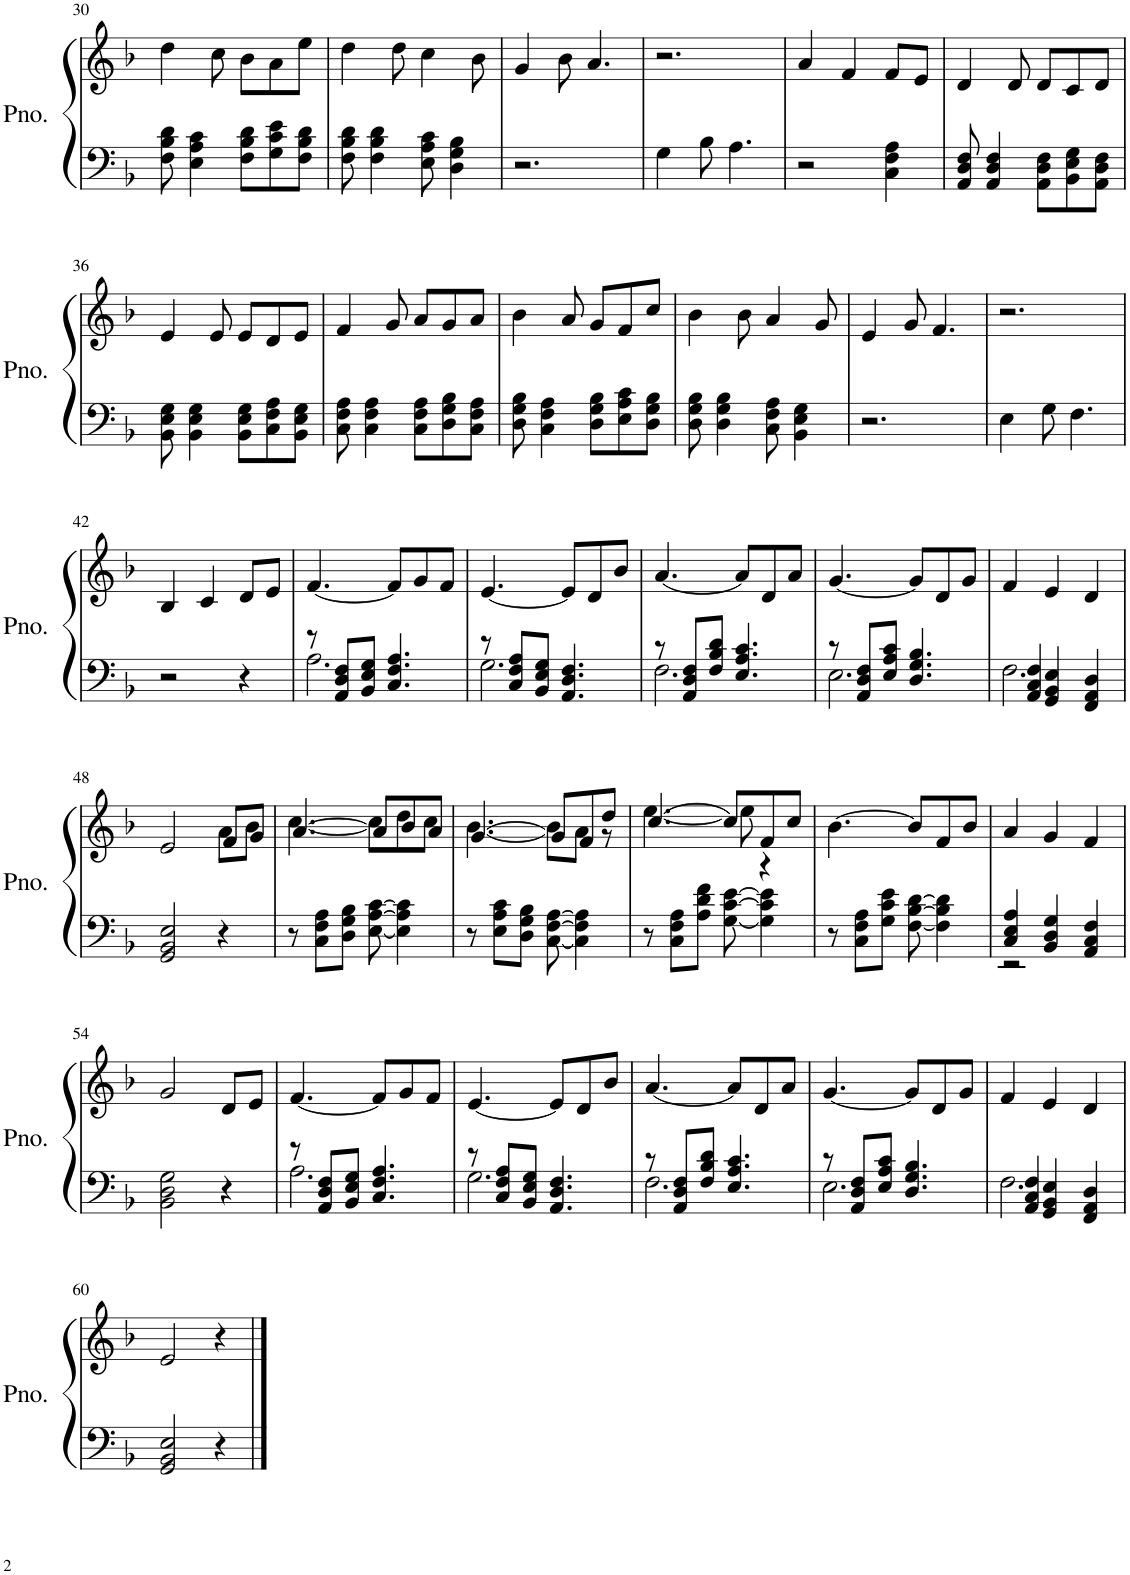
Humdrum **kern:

**kern	**kern
*part1	*part1
*staff2	*staff1
*I"Piano	*
*I'Pno.	*
!!LO:PB:g=z
*clefF4	*clefG2
*k[b-]	*k[b-]
*M6/8	*M6/8
=30	=30
8F\ 8B-\ 8d\	4dd\
4E\ 4A\ 4c\	.
.	8cc\
8F\ 8B-\ 8d\L	8b-\L
8G\ 8c\ 8e\	8a\
8F\ 8B-\ 8d\J	8ee\J
=31	=31
8F\ 8B-\ 8d\	4dd\
4F\ 4B-\ 4d\	.
.	8dd\
8E\ 8A\ 8c\	4cc\
4D\ 4G\ 4B-\	.
.	8b-\
=32	=32
2.r	4g/
.	8b-\
.	4.a/
=33	=33
4G\	2.r
8B-\	.
4.A\	.
=34	=34
2r	4a/
.	4f/
4C\ 4F\ 4A\	8f/L
.	8e/J
=35	=35
8AA/ 8D/ 8F/	4d/
4AA/ 4D/ 4F/	.
.	8d/
8AA\ 8D\ 8F\L	8d/L
8BB-\ 8E\ 8G\	8c/
8AA\ 8D\ 8F\J	8d/J
!!LO:LB:g=z
=36	=36
8BB-\ 8E\ 8G\	4e/
4BB-\ 4E\ 4G\	.
.	8e/
8BB-\ 8E\ 8G\L	8e/L
8C\ 8F\ 8A\	8d/
8BB-\ 8E\ 8G\J	8e/J
=37	=37
8C\ 8F\ 8A\	4f/
4C\ 4F\ 4A\	.
.	8g/
8C\ 8F\ 8A\L	8a/L
8D\ 8G\ 8B-\	8g/
8C\ 8F\ 8A\J	8a/J
=38	=38
8D\ 8G\ 8B-\	4b-\
4C\ 4F\ 4A\	.
.	8a/
8D\ 8G\ 8B-\L	8g/L
8E\ 8A\ 8c\	8f/
8D\ 8G\ 8B-\J	8cc/J
=39	=39
8D\ 8G\ 8B-\	4b-\
4D\ 4G\ 4B-\	.
.	8b-\
8C\ 8F\ 8A\	4a/
4BB-\ 4E\ 4G\	.
.	8g/
=40	=40
2.r	4e/
.	8g/
.	4.f/
=41	=41
4E\	2.r
8G\	.
4.F\	.
!!LO:LB:g=z
=42	=42
2r	4B-/
.	4c/
4r	8d/L
.	8e/J
=43	=43
*^	*
8r	2.A\	[4.f/
8AA/ 8D/ 8F/L	.	.
8BB-/ 8E/ 8G/J	.	.
4.C/ 4.F/ 4.A/	.	8f/L]
.	.	8g/
.	.	8f/J
=44	=44	=44
8r	2.G\	[4.e/
8C/ 8F/ 8A/L	.	.
8BB-/ 8E/ 8G/J	.	.
4.AA/ 4.D/ 4.F/	.	8e/L]
.	.	8d/
.	.	8b-/J
=45	=45	=45
8r	2.F\	[4.a/
8AA/ 8D/ 8F/L	.	.
8F/ 8B-/ 8d/J	.	.
4.E/ 4.A/ 4.c/	.	8a/L]
.	.	8d/
.	.	8a/J
=46	=46	=46
8r	2.E\	[4.g/
8AA/ 8D/ 8F/L	.	.
8E/ 8A/ 8c/J	.	.
4.D/ 4.G/ 4.B-/	.	8g/L]
.	.	8d/
.	.	8g/J
=47	=47	=47
4AA/ 4C/ 4F/	2.F\	4f/
4GG/ 4BB-/ 4E/	.	4e/
4FF/ 4AA/ 4D/	.	4d/
*v	*v	*
!!LO:LB:g=z
=48	=48
*	*^
2GG/ 2BB-/ 2E/	2e/	2ryy
4r	8f/L	8a\L
.	8g/J	8b-\J
=49	=49	=49
8r	[4.a/	[4.cc\
8C\ 8F\ 8A\L	.	.
8D\ 8G\ 8B-\J	.	.
[8E\ [8A\ [8c\	8a/L]	8cc\L]
4E\] 4A\] 4c\]	8b-/	8dd\
.	8a/J	8cc\J
=50	=50	=50
8r	[4.g/	[4.b-\
8E\ 8A\ 8c\L	.	.
8D\ 8G\ 8B-\J	.	.
[8C\ [8F\ [8A\	8g/L]	8b-\L]
4C\] 4F\] 4A\]	8f/	8a\J
.	8dd/J	8r
=51	=51	=51
8r	[4.cc/	[4.ee\
8C\ 8F\ 8A\L	.	.
8A\ 8d\ 8f\J	.	.
[8G\ [8c\ [8e\	8cc/L]	8ee\]
4G\] 4c\] 4e\]	8f/	4r
.	8cc/J	.
*	*v	*v
=52	=52
8r	[4.b-\
8C\ 8F\ 8A\L	.
8G\ 8c\ 8e\J	.
[8F\ [8B-\ [8d\	8b-/L]
4F\] 4B-\] 4d\]	8f/
.	8b-/J
=53	=53
*^	*
4C/ 4E/ 4A/	2r	4a/
4BB-/ 4D/ 4G/	.	4g/
4AA/ 4C/ 4F/	4ryy	4f/
*v	*v	*
!!LO:LB:g=z
=54	=54
2BB-\ 2D\ 2G\	2g/
4r	8d/L
.	8e/J
=55	=55
*^	*
8r	2.A\	[4.f/
8AA/ 8D/ 8F/L	.	.
8BB-/ 8E/ 8G/J	.	.
4.C/ 4.F/ 4.A/	.	8f/L]
.	.	8g/
.	.	8f/J
=56	=56	=56
8r	2.G\	[4.e/
8C/ 8F/ 8A/L	.	.
8BB-/ 8E/ 8G/J	.	.
4.AA/ 4.D/ 4.F/	.	8e/L]
.	.	8d/
.	.	8b-/J
=57	=57	=57
8r	2.F\	[4.a/
8AA/ 8D/ 8F/L	.	.
8F/ 8B-/ 8d/J	.	.
4.E/ 4.A/ 4.c/	.	8a/L]
.	.	8d/
.	.	8a/J
=58	=58	=58
8r	2.E\	[4.g/
8AA/ 8D/ 8F/L	.	.
8E/ 8A/ 8c/J	.	.
4.D/ 4.G/ 4.B-/	.	8g/L]
.	.	8d/
.	.	8g/J
=59	=59	=59
4AA/ 4C/ 4F/	2.F\	4f/
4GG/ 4BB-/ 4E/	.	4e/
4FF/ 4AA/ 4D/	.	4d/
*v	*v	*
!!LO:LB:g=z
=60	=60
2GG/ 2BB-/ 2E/	2e/
4r	4r
==	==
*-	*-
